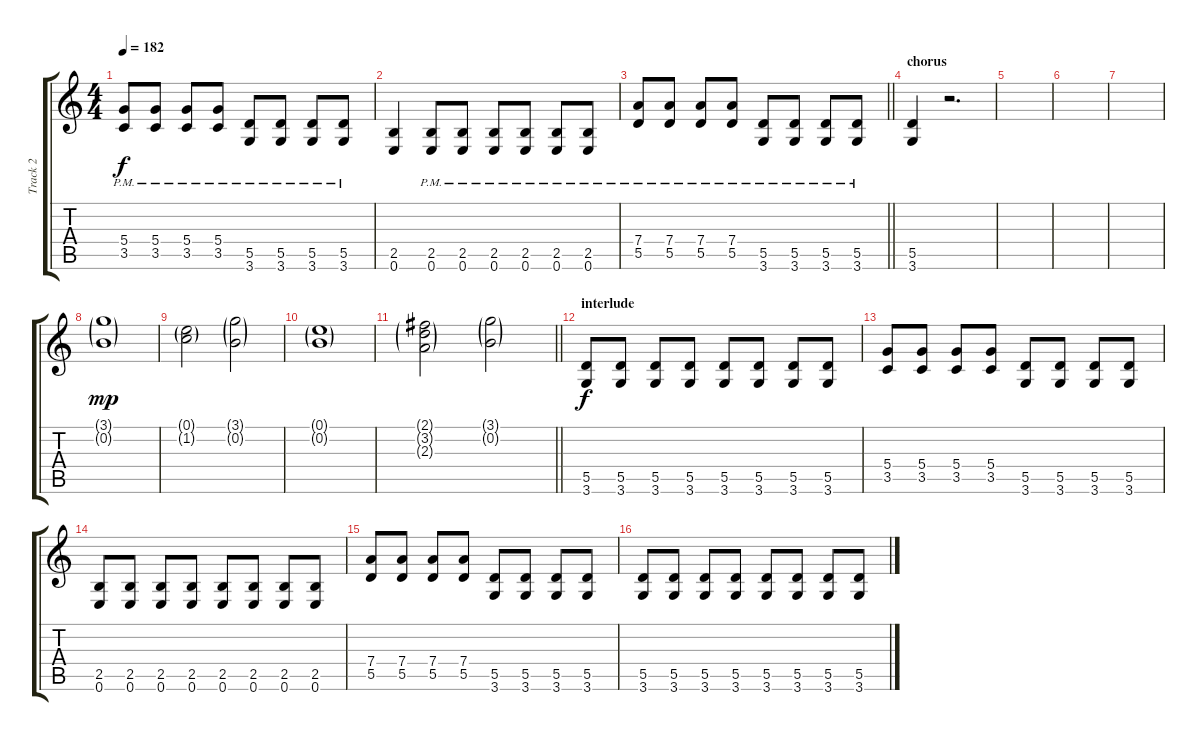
\track ("Track 2" "Track 2") {instrument overdrivenguitar}
\staff {score tabs}
\tuning (E4 B3 G3 D3 A2 E2) {hide}
\ts (4 4)
\tempo 182
\clef g2
\ks c
(5.4{pm} 3.5{pm}).8{dy f} (5.4{pm} 3.5{pm}).8 (5.4{pm} 3.5{pm}).8 (5.4{pm} 3.5{pm}).8 (5.5{pm} 3.6{pm}).8 (5.5{pm} 3.6{pm}).8 (5.5{pm} 3.6{pm}).8 (5.5{pm} 3.6{pm}).8 |
(2.5 0.6).4 (2.5{pm} 0.6{pm}).8 (2.5{pm} 0.6{pm}).8 (2.5{pm} 0.6{pm}).8 (2.5{pm} 0.6{pm}).8 (2.5{pm} 0.6{pm}).8 (2.5{pm} 0.6{pm}).8 |
\barLineRight lightlight
(7.4{pm} 5.5{pm}).8 (7.4{pm} 5.5{pm}).8 (7.4{pm} 5.5{pm}).8 (7.4{pm} 5.5{pm}).8 (5.5{pm} 3.6{pm}).8 (5.5{pm} 3.6{pm}).8 (5.5{pm} 3.6{pm}).8 (5.5{pm} 3.6{pm}).8 |
\section ("" "chorus")
(5.5 3.6).4 r.2{d} |
|
|
|
(3.1{g} 0.2{g}).1{dy mp} |
(0.1{g} 1.2{g}).2 (3.1{g} 0.2{g}).2 |
(0.1{g} 0.2{g}).1 |
\barLineRight lightlight
(2.1{g} 3.2{g} 2.3{g}).2 (3.1{g} 0.2{g}).2 |
\section ("" "interlude")
(5.5 3.6).8{dy f} (5.5 3.6).8 (5.5 3.6).8 (5.5 3.6).8 (5.5 3.6).8 (5.5 3.6).8 (5.5 3.6).8 (5.5 3.6).8 |
(5.4 3.5).8 (5.4 3.5).8 (5.4 3.5).8 (5.4 3.5).8 (5.5 3.6).8 (5.5 3.6).8 (5.5 3.6).8 (5.5 3.6).8 |
(2.5 0.6).8 (2.5 0.6).8 (2.5 0.6).8 (2.5 0.6).8 (2.5 0.6).8 (2.5 0.6).8 (2.5 0.6).8 (2.5 0.6).8 |
(7.4 5.5).8 (7.4 5.5).8 (7.4 5.5).8 (7.4 5.5).8 (5.5 3.6).8 (5.5 3.6).8 (5.5 3.6).8 (5.5 3.6).8 |
(5.5 3.6).8 (5.5 3.6).8 (5.5 3.6).8 (5.5 3.6).8 (5.5 3.6).8 (5.5 3.6).8 (5.5 3.6).8 (5.5 3.6).8
